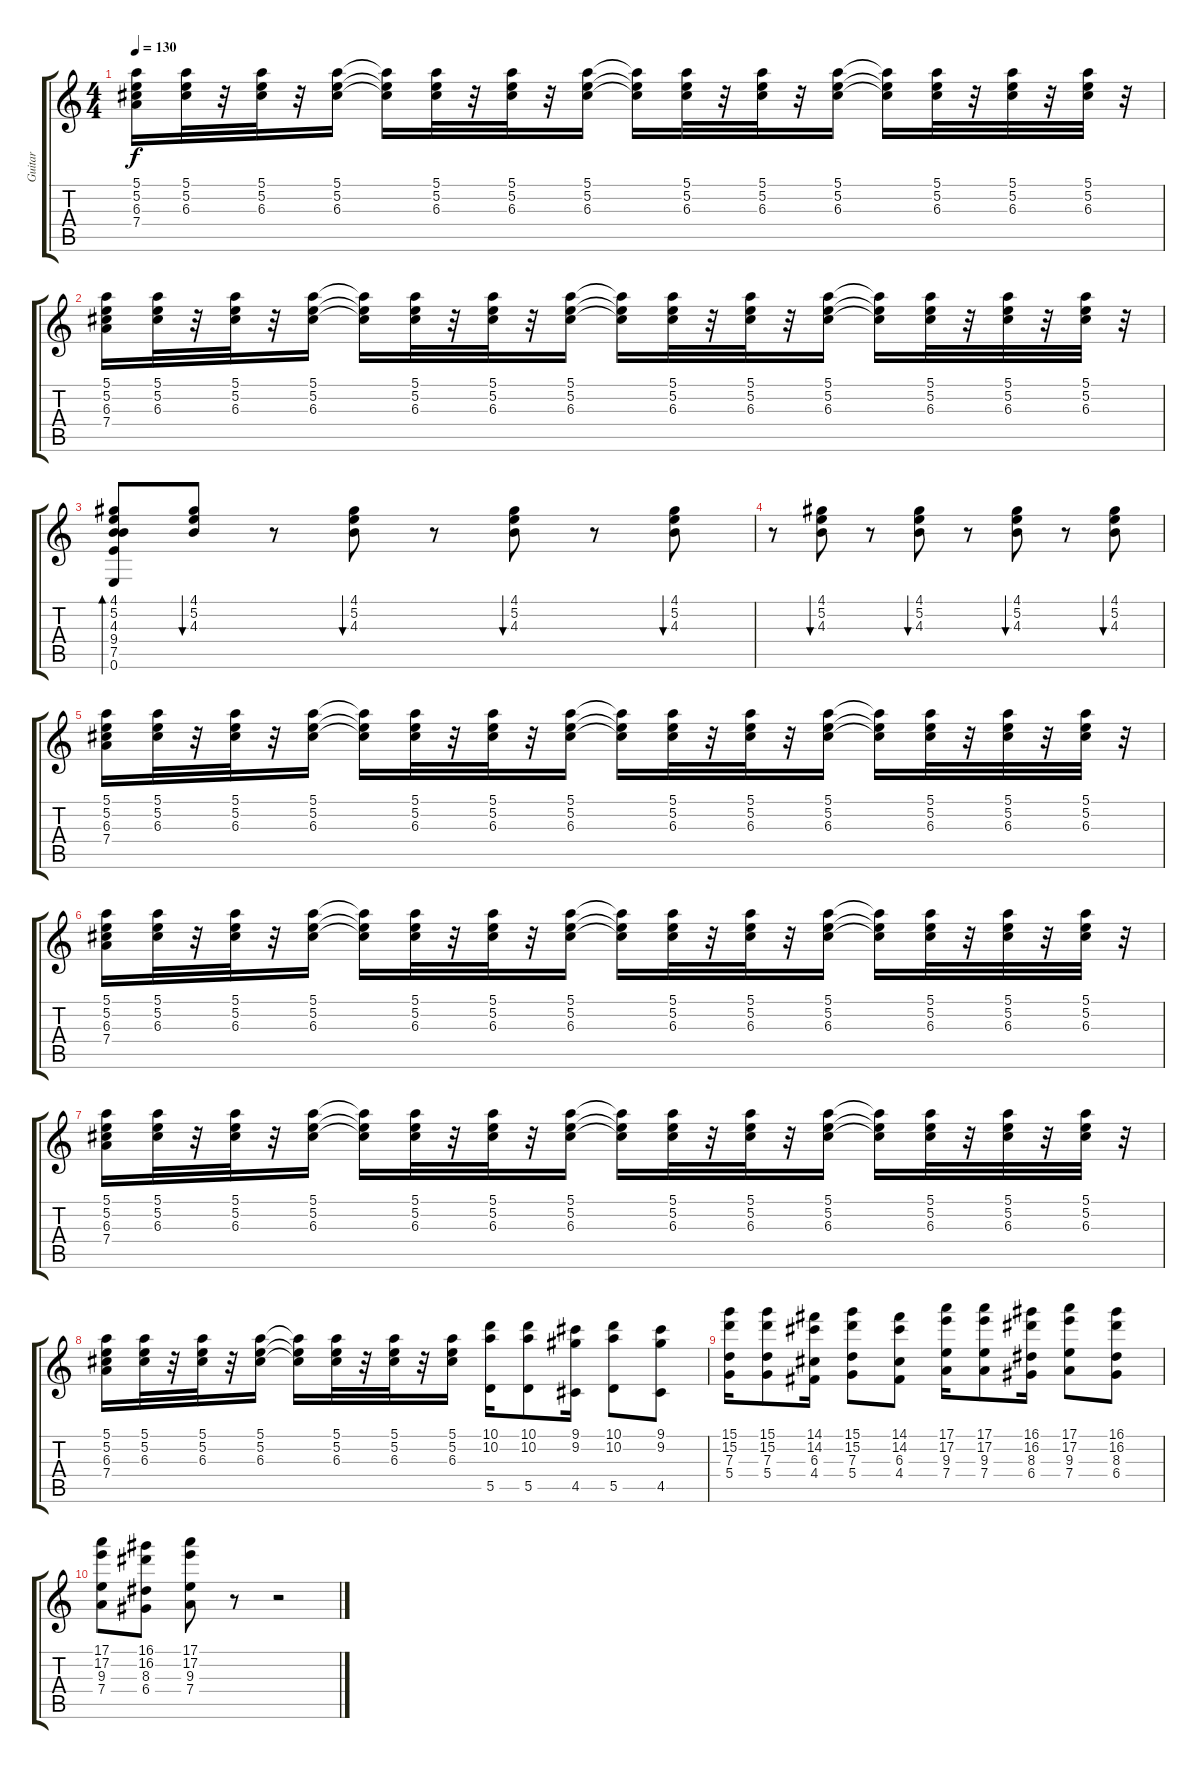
\track ("Guitar" "Guitar") {instrument electricguitarjazz}
\staff {score tabs}
\tuning (E4 B3 G3 D3 A2 E2) {hide}
\ts (4 4)
\tempo 130
\clef g2
\ks c
(5.1 5.2 6.3 7.4).16{dy f} (5.1 5.2 6.3).32 r.32 (5.1 5.2 6.3).32 r.32 (5.1 5.2 6.3).16 (5.1{t} 5.2{t} 6.3{t}).16 (5.1 5.2 6.3).32 r.32 (5.1 5.2 6.3).32 r.32 (5.1 5.2 6.3).16 (5.1{t} 5.2{t} 6.3{t}).16 (5.1 5.2 6.3).32 r.32 (5.1 5.2 6.3).32 r.32 (5.1 5.2 6.3).16 (5.1{t} 5.2{t} 6.3{t}).16 (5.1 5.2 6.3).32 r.32 (5.1 5.2 6.3).32 r.32 (5.1 5.2 6.3).32 r.32 |
(5.1 5.2 6.3 7.4).16 (5.1 5.2 6.3).32 r.32 (5.1 5.2 6.3).32 r.32 (5.1 5.2 6.3).16 (5.1{t} 5.2{t} 6.3{t}).16 (5.1 5.2 6.3).32 r.32 (5.1 5.2 6.3).32 r.32 (5.1 5.2 6.3).16 (5.1{t} 5.2{t} 6.3{t}).16 (5.1 5.2 6.3).32 r.32 (5.1 5.2 6.3).32 r.32 (5.1 5.2 6.3).16 (5.1{t} 5.2{t} 6.3{t}).16 (5.1 5.2 6.3).32 r.32 (5.1 5.2 6.3).32 r.32 (5.1 5.2 6.3).32 r.32 |
(4.1 5.2 4.3 9.4 7.5 0.6).8{bd 60} (4.1 5.2 4.3).8{bu 60} r.8 (4.1 5.2 4.3).8{bu 60} r.8 (4.1 5.2 4.3).8{bu 60} r.8 (4.1 5.2 4.3).8{bu 60} |
r.8 (4.1 5.2 4.3).8{bu 60} r.8 (4.1 5.2 4.3).8{bu 60} r.8 (4.1 5.2 4.3).8{bu 60} r.8 (4.1 5.2 4.3).8{bu 60} |
(5.1 5.2 6.3 7.4).16 (5.1 5.2 6.3).32 r.32 (5.1 5.2 6.3).32 r.32 (5.1 5.2 6.3).16 (5.1{t} 5.2{t} 6.3{t}).16 (5.1 5.2 6.3).32 r.32 (5.1 5.2 6.3).32 r.32 (5.1 5.2 6.3).16 (5.1{t} 5.2{t} 6.3{t}).16 (5.1 5.2 6.3).32 r.32 (5.1 5.2 6.3).32 r.32 (5.1 5.2 6.3).16 (5.1{t} 5.2{t} 6.3{t}).16 (5.1 5.2 6.3).32 r.32 (5.1 5.2 6.3).32 r.32 (5.1 5.2 6.3).32 r.32 |
(5.1 5.2 6.3 7.4).16 (5.1 5.2 6.3).32 r.32 (5.1 5.2 6.3).32 r.32 (5.1 5.2 6.3).16 (5.1{t} 5.2{t} 6.3{t}).16 (5.1 5.2 6.3).32 r.32 (5.1 5.2 6.3).32 r.32 (5.1 5.2 6.3).16 (5.1{t} 5.2{t} 6.3{t}).16 (5.1 5.2 6.3).32 r.32 (5.1 5.2 6.3).32 r.32 (5.1 5.2 6.3).16 (5.1{t} 5.2{t} 6.3{t}).16 (5.1 5.2 6.3).32 r.32 (5.1 5.2 6.3).32 r.32 (5.1 5.2 6.3).32 r.32 |
(5.1 5.2 6.3 7.4).16 (5.1 5.2 6.3).32 r.32 (5.1 5.2 6.3).32 r.32 (5.1 5.2 6.3).16 (5.1{t} 5.2{t} 6.3{t}).16 (5.1 5.2 6.3).32 r.32 (5.1 5.2 6.3).32 r.32 (5.1 5.2 6.3).16 (5.1{t} 5.2{t} 6.3{t}).16 (5.1 5.2 6.3).32 r.32 (5.1 5.2 6.3).32 r.32 (5.1 5.2 6.3).16 (5.1{t} 5.2{t} 6.3{t}).16 (5.1 5.2 6.3).32 r.32 (5.1 5.2 6.3).32 r.32 (5.1 5.2 6.3).32 r.32 |
(5.1 5.2 6.3 7.4).16 (5.1 5.2 6.3).32 r.32 (5.1 5.2 6.3).32 r.32 (5.1 5.2 6.3).16 (5.1{t} 5.2{t} 6.3{t}).16 (5.1 5.2 6.3).32 r.32 (5.1 5.2 6.3).32 r.32 (5.1 5.2 6.3).16 (10.1 10.2 5.5).16 (10.1 10.2 5.5).8 (9.1 9.2 4.5).16 (10.1 10.2 5.5).8 (9.1 9.2 4.5).8 |
(15.1 15.2 7.3 5.4).16 (15.1 15.2 7.3 5.4).8 (14.1 14.2 6.3 4.4).16 (15.1 15.2 7.3 5.4).8 (14.1 14.2 6.3 4.4).8 (17.1 17.2 9.3 7.4).16 (17.1 17.2 9.3 7.4).8 (16.1 16.2 8.3 6.4).16 (17.1 17.2 9.3 7.4).8 (16.1 16.2 8.3 6.4).8 |
(17.1 17.2 9.3 7.4).8 (16.1 16.2 8.3 6.4).8 (17.1 17.2 9.3 7.4).8 r.8 r.2
